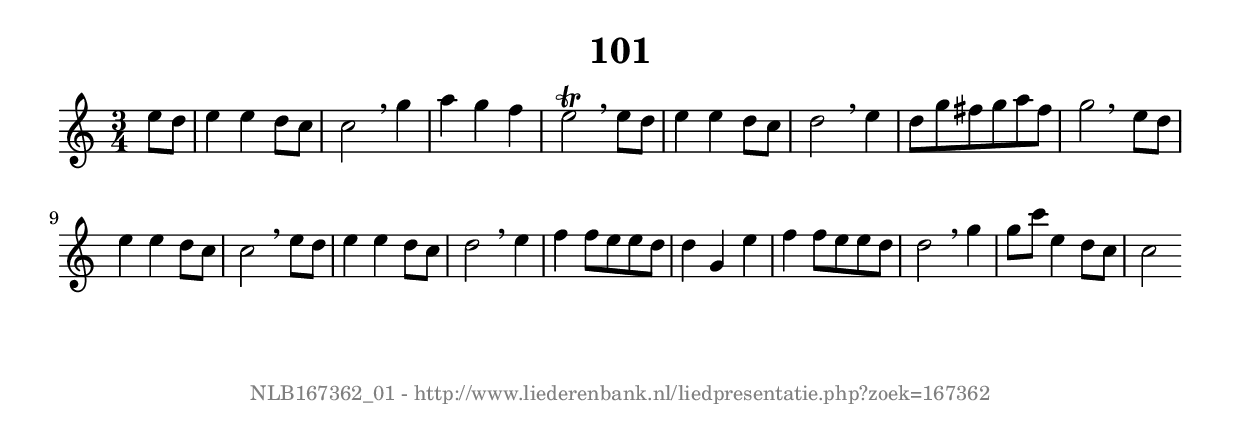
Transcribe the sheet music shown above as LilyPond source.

%
% produced by wce2krn 1.64 (7 June 2014)
%
\version"2.16"
#(append! paper-alist '(("long" . (cons (* 210 mm) (* 2000 mm)))))
#(set-default-paper-size "long")
sb = {\breathe}
mBreak = {\breathe }
bBreak = {\breathe }
x = {\once\override NoteHead #'style = #'cross }
gl=\glissando
itime={\override Staff.TimeSignature #'stencil = ##f }
ficta = {\once\set suggestAccidentals = ##t}
fine = {\once\override Score.RehearsalMark #'self-alignment-X = #1 \mark \markup {\italic{Fine}}}
dc = {\once\override Score.RehearsalMark #'self-alignment-X = #1 \mark \markup {\italic{D.C.}}}
dcf = {\once\override Score.RehearsalMark #'self-alignment-X = #1 \mark \markup {\italic{D.C. al Fine}}}
dcc = {\once\override Score.RehearsalMark #'self-alignment-X = #1 \mark \markup {\italic{D.C. al Coda}}}
ds = {\once\override Score.RehearsalMark #'self-alignment-X = #1 \mark \markup {\italic{D.S.}}}
dsf = {\once\override Score.RehearsalMark #'self-alignment-X = #1 \mark \markup {\italic{D.S. al Fine}}}
dsc = {\once\override Score.RehearsalMark #'self-alignment-X = #1 \mark \markup {\italic{D.S. al Coda}}}
pv = {\set Score.repeatCommands = #'((volta "1"))}
sv = {\set Score.repeatCommands = #'((volta "2"))}
tv = {\set Score.repeatCommands = #'((volta "3"))}
qv = {\set Score.repeatCommands = #'((volta "4"))}
xv = {\set Score.repeatCommands = #'((volta #f))}
\header{ tagline = ""
title = "101"
}
\score {{
\key c \major
\relative g''
{
\set melismaBusyProperties = #'()
\partial 32*8
\time 3/4
\tempo 4=120
\override Score.MetronomeMark #'transparent = ##t
\override Score.RehearsalMark #'break-visibility = #(vector #t #t #f)
e8 d e4 e d8 c c2 \sb g'4 a g f e2^\trill \mBreak
e8 d e4 e d8 c d2 \sb e4 d8 g fis g a fis g2 \bar ":|:" \bBreak
e8 d e4 e d8 c c2 \sb e8 d e4 e d8 c d2 \mBreak
e4 f f8 e e d d4 g, e' f f8 e e d d2 \sb g4 g8 c e,4 d8 c c2 \bar ":|"
 }}
 \midi { }
 \layout {
            indent = 0.0\cm
}
}
\markup { \vspace #0 } \markup { \with-color #grey \fill-line { \center-column { \smaller "NLB167362_01 - http://www.liederenbank.nl/liedpresentatie.php?zoek=167362" } } }
